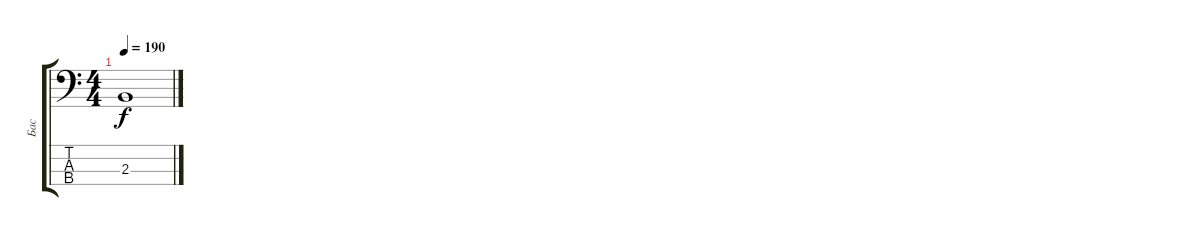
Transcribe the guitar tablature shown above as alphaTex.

\track ("Бас" "Бас") {instrument electricbassfinger}
\staff {score tabs}
\tuning (G2 D2 A1 E1) {hide}
\ts (4 4)
\tempo 190
\clef f4
\ks c
2.3.1{dy f volume 5}
